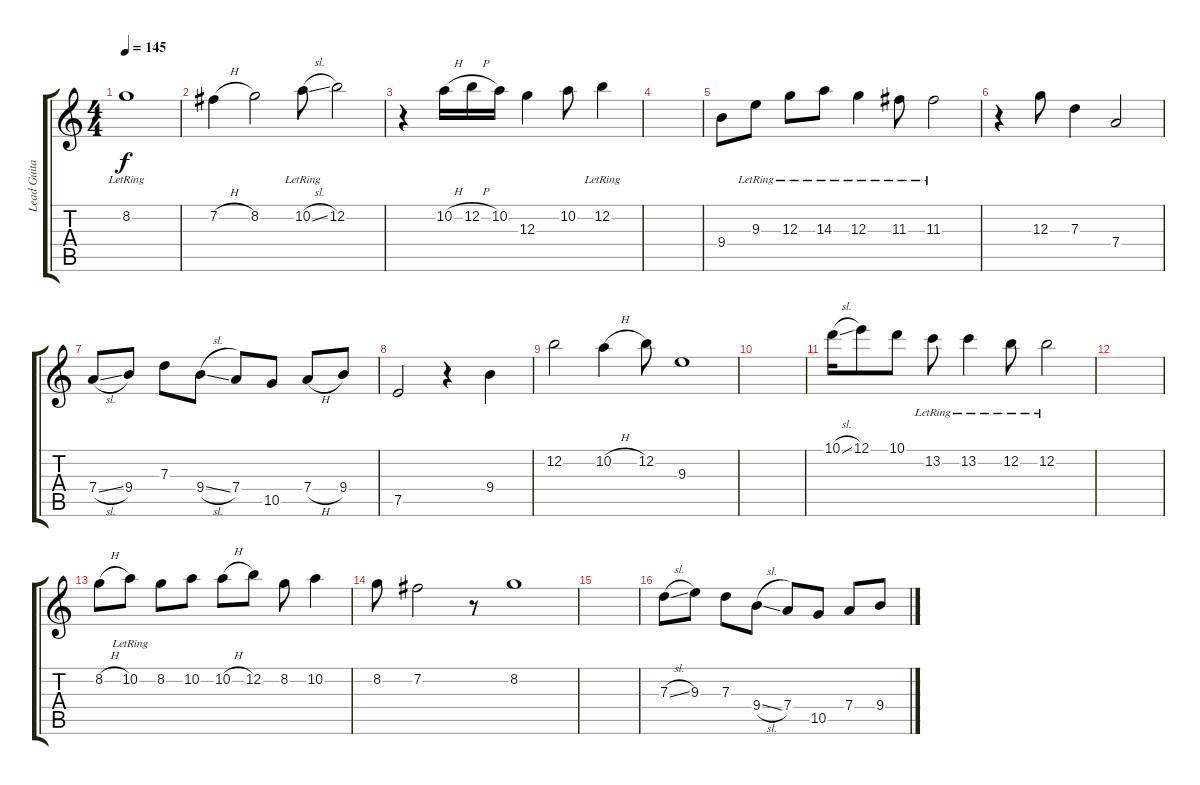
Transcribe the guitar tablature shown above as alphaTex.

\track ("Lead Guitar " "Lead Guita") {instrument electricguitarjazz}
\staff {score tabs}
\tuning (E4 B3 G3 D3 A2 E2) {hide}
\ts (4 4)
\tempo 145
\clef g2
\ks c
8.2{lr}.1{dy f} |
7.2{h}.4 8.2.2 10.2{sl lr}.8 12.2.2 |
r.4 10.2{h}.16 12.2{h}.16 10.2.16 12.3.4 10.2.8 12.2{lr}.4 |
|
9.4.8 9.3{lr}.8 12.3{lr}.8 14.3{lr}.8 12.3{lr}.4 11.3{lr}.8 11.3{lr}.2 |
r.4 12.3.8 7.3.4 7.4.2 |
7.4{sl}.8 9.4.8 7.3.8 9.4{sl}.8 7.4.8 10.5.8 7.4{h}.8 9.4.8 |
7.5.2 r.4 9.4.4 |
12.2.2 10.2{h}.4 12.2.8 9.3.1 |
|
10.1{sl}.16 12.1.8 10.1.8 13.2{lr}.8 13.2{lr}.4 12.2{lr}.8 12.2{lr}.2 |
|
8.2{h}.8 10.2{lr}.8 8.2.8 10.2.8 10.2{h}.8 12.2.8 8.2.8 10.2.4 |
8.2.8 7.2.2 r.8 8.2.1 |
|
7.3{sl}.8 9.3.8 7.3.8 9.4{sl}.8 7.4.8 10.5.8 7.4.8 9.4.8
